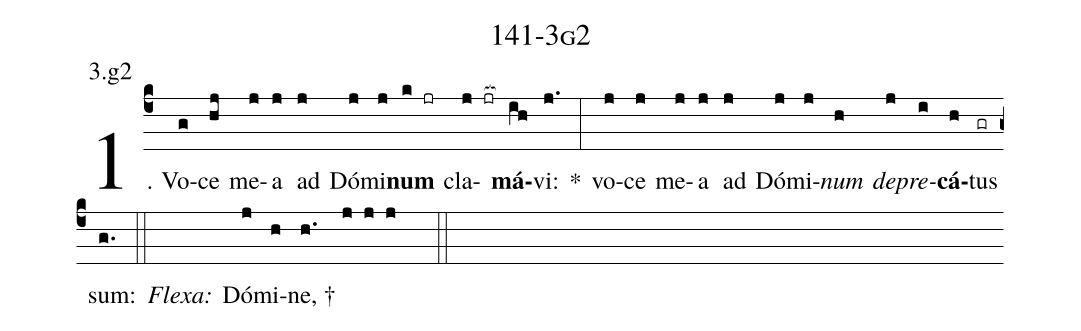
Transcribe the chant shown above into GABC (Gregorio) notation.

name: 141-3g2;
annotation: 3.g2;
%%
(c4)1. Vo(g)ce(hj) me(j)a(j) ad(j) Dó(j)mi(j)<b>num</b>(k jr) cla(j jr[ocb:1{])<b>má</b>(ih[ocb:0}])vi:(j.) *(:) vo(j)ce(j) me(j)a(j) ad(j) Dó(j)mi(j)<i>num</i>(h) <i>de</i>(j)<i>pre</i>(i)<b>cá</b>(h)tus(gr) sum:(g.) (::)
<i>Flexa:</i>(////)  Dó(j)mi(h)ne, †(h.//// j j j  ::)
